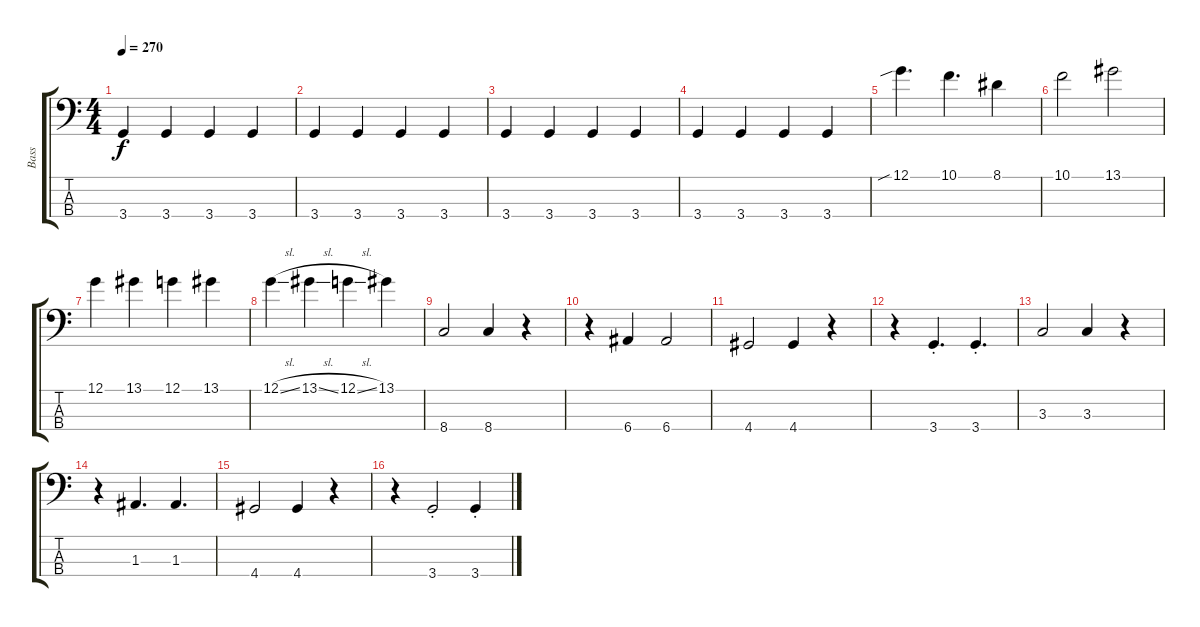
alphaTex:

\track ("Bass" "Bass") {instrument electricbassfinger}
\staff {score tabs}
\tuning (G2 D2 A1 E1) {hide}
\ts (4 4)
\tempo 270
\clef f4
\ks c
3.4.4{dy f} 3.4.4 3.4.4 3.4.4 |
3.4.4 3.4.4 3.4.4 3.4.4 |
3.4.4 3.4.4 3.4.4 3.4.4 |
3.4.4 3.4.4 3.4.4 3.4.4 |
12.1{sib}.4{d} 10.1.4{d} 8.1.4 |
10.1.2 13.1.2 |
12.1.4 13.1.4 12.1.4 13.1.4 |
12.1{sl}.4 13.1{sl}.4 12.1{sl}.4 13.1.4 |
8.4.2 8.4.4 r.4 |
r.4 6.4.4 6.4.2 |
4.4.2 4.4.4 r.4 |
r.4 3.4{st}.4{d} 3.4{st}.4{d} |
3.3.2 3.3.4 r.4 |
r.4 1.3.4{d} 1.3.4{d} |
4.4.2 4.4.4 r.4 |
r.4 3.4{st}.2 3.4{st}.4
